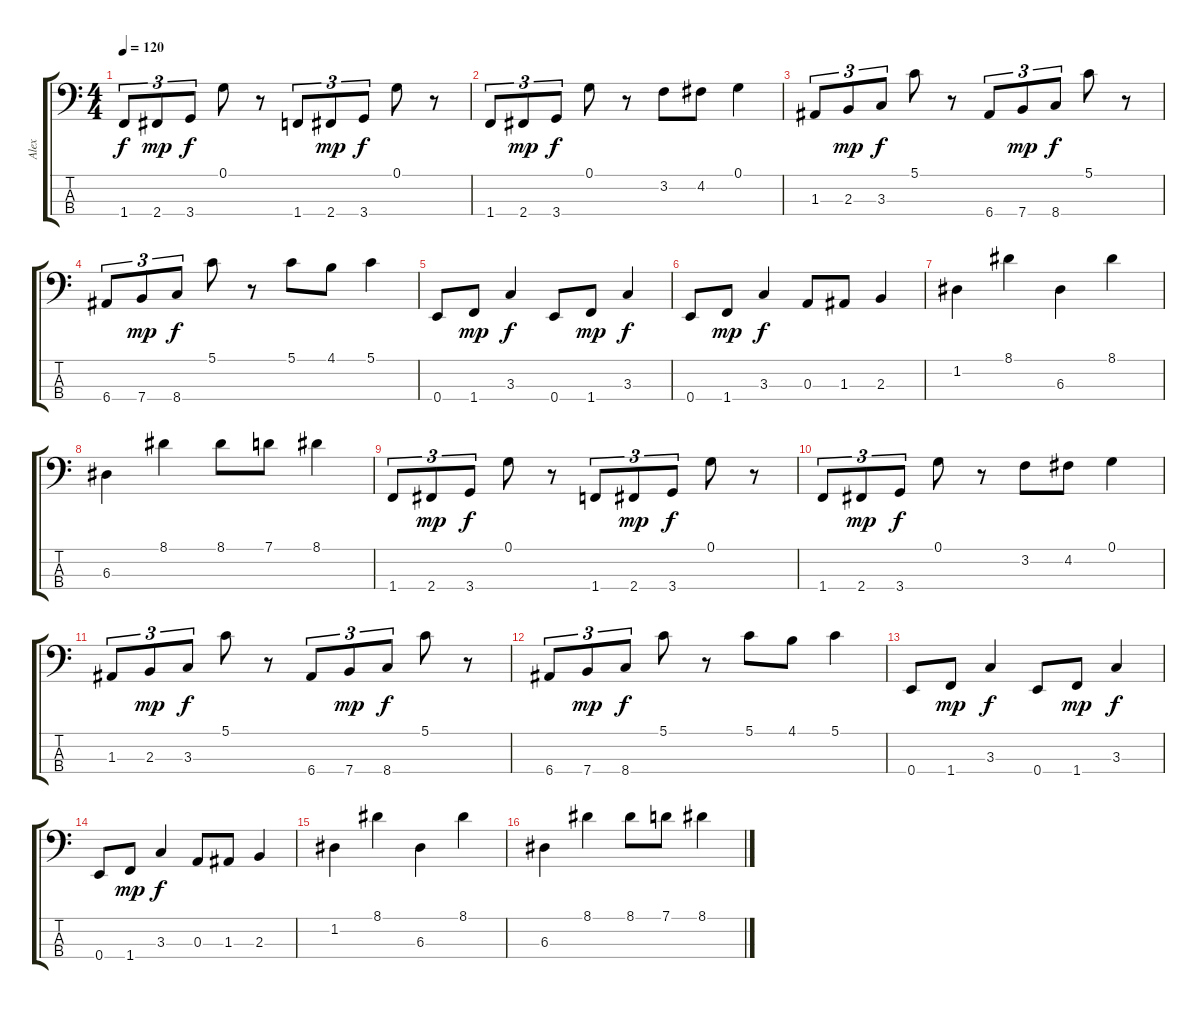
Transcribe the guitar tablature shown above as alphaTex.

\track ("Alex" "Alex") {instrument electricbassfinger}
\staff {score tabs}
\tuning (G2 D2 A1 E1) {hide}
\ts (4 4)
\tempo 120
\clef f4
\ks c
1.4.8{tu (3 2) dy f} 2.4.8{tu (3 2) dy mp} 3.4.8{tu (3 2) dy f} 0.1.8 r.8 1.4.8{tu (3 2)} 2.4.8{tu (3 2) dy mp} 3.4.8{tu (3 2) dy f} 0.1.8 r.8 |
1.4.8{tu (3 2)} 2.4.8{tu (3 2) dy mp} 3.4.8{tu (3 2) dy f} 0.1.8 r.8 3.2.8 4.2.8 0.1.4 |
1.3.8{tu (3 2)} 2.3.8{tu (3 2) dy mp} 3.3.8{tu (3 2) dy f} 5.1.8 r.8 6.4.8{tu (3 2)} 7.4.8{tu (3 2) dy mp} 8.4.8{tu (3 2) dy f} 5.1.8 r.8 |
6.4.8{tu (3 2)} 7.4.8{tu (3 2) dy mp} 8.4.8{tu (3 2) dy f} 5.1.8 r.8 5.1.8 4.1.8 5.1.4 |
0.4.8 1.4.8{dy mp} 3.3.4{dy f} 0.4.8 1.4.8{dy mp} 3.3.4{dy f} |
0.4.8 1.4.8{dy mp} 3.3.4{dy f} 0.3.8 1.3.8 2.3.4 |
1.2.4 8.1.4 6.3.4 8.1.4 |
6.3.4 8.1.4 8.1.8 7.1.8 8.1.4 |
1.4.8{tu (3 2)} 2.4.8{tu (3 2) dy mp} 3.4.8{tu (3 2) dy f} 0.1.8 r.8 1.4.8{tu (3 2)} 2.4.8{tu (3 2) dy mp} 3.4.8{tu (3 2) dy f} 0.1.8 r.8 |
1.4.8{tu (3 2)} 2.4.8{tu (3 2) dy mp} 3.4.8{tu (3 2) dy f} 0.1.8 r.8 3.2.8 4.2.8 0.1.4 |
1.3.8{tu (3 2)} 2.3.8{tu (3 2) dy mp} 3.3.8{tu (3 2) dy f} 5.1.8 r.8 6.4.8{tu (3 2)} 7.4.8{tu (3 2) dy mp} 8.4.8{tu (3 2) dy f} 5.1.8 r.8 |
6.4.8{tu (3 2)} 7.4.8{tu (3 2) dy mp} 8.4.8{tu (3 2) dy f} 5.1.8 r.8 5.1.8 4.1.8 5.1.4 |
0.4.8 1.4.8{dy mp} 3.3.4{dy f} 0.4.8 1.4.8{dy mp} 3.3.4{dy f} |
0.4.8 1.4.8{dy mp} 3.3.4{dy f} 0.3.8 1.3.8 2.3.4 |
1.2.4 8.1.4 6.3.4 8.1.4 |
6.3.4 8.1.4 8.1.8 7.1.8 8.1.4
